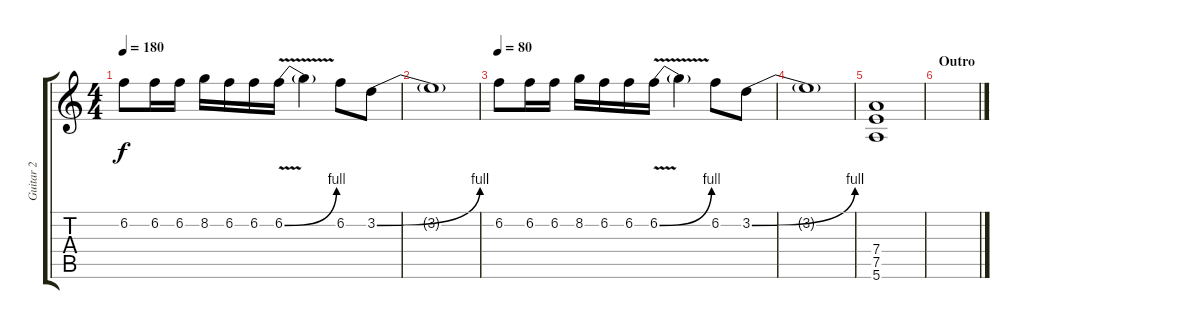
\track ("Guitar 2" "Guitar 2") {instrument distortionguitar}
\staff {score tabs}
\tuning (E4 B3 G3 D3 A2 E2) {hide}
\ts (4 4)
\tempo 180
\clef g2
\ks c
6.2.8{dy f} 6.2.16 6.2.16 8.2.16 6.2.16 6.2.16 6.2{be (bend 0 0 60 4) v}.16 6.2{t}.4 6.2.8 3.2{be (bend 0 0 60 4)}.8 |
3.2{t}.1 |
\tempo 80
6.2.8 6.2.16 6.2.16 8.2.16 6.2.16 6.2.16 6.2{be (bend 0 0 60 4) v}.16 6.2{t}.4 6.2.8 3.2{be (bend 0 0 60 4)}.8 |
3.2{t}.1 |
(7.4 7.5 5.6).1{volume 0} |
\section ("" "Outro")
